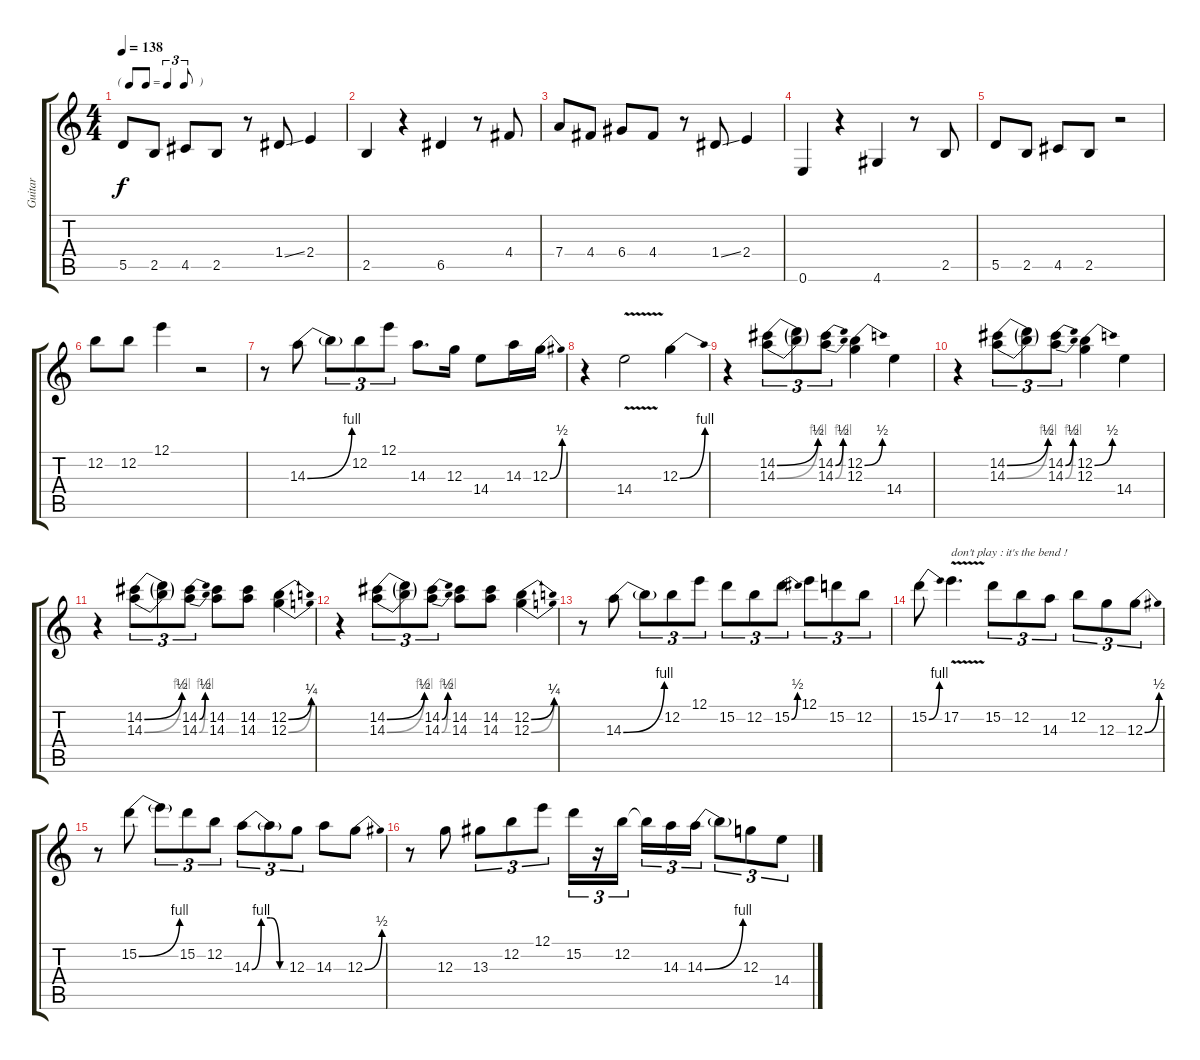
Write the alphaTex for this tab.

\track ("Guitar" "Guitar") {instrument distortionguitar}
\staff {score tabs}
\tuning (E4 B3 G3 D3 A2 E2) {hide}
\ts (4 4)
\tf triplet8th
\tempo 138
\clef g2
\ks c
5.5.8{dy f} 2.5.8 4.5.8 2.5.8 r.8 1.4{ss}.8 2.4.4 |
2.5.4 r.4 6.5.4 r.8 4.4.8 |
7.4.8 4.4.8 6.4.8 4.4.8 r.8 1.4{ss}.8 2.4.4 |
0.6.4 r.4 4.6.4 r.8 2.5.8 |
5.5.8 2.5.8 4.5.8 2.5.8 r.2 |
12.2.8 12.2.8 12.1.4 r.2 |
r.8 14.3{be (bend 0 0 60 4)}.8 14.3{t}.8{tu (3 2)} 12.2.8{tu (3 2)} 12.1.8{tu (3 2)} 14.3.8{d} 12.3.16 14.4.8 14.3.16 12.3{be (bend 0 0 60 2)}.16 |
r.4 14.4{v}.2 12.3{be (bend 0 0 60 4)}.4 |
r.4 (14.2{be (bend 0 0 60 2)} 14.3{be (bend 0 0 60 4)}).8{tu (3 2)} (14.2{t} 14.3{t}).8{tu (3 2)} (14.2{be (bend 0 0 60 2)} 14.3{be (bend 0 0 60 4)}).8{tu (3 2)} (12.2{be (bend 0 0 60 2)} 12.3).4 14.4.4 |
r.4 (14.2{be (bend 0 0 60 2)} 14.3{be (bend 0 0 60 4)}).8{tu (3 2)} (14.2{t} 14.3{t}).8{tu (3 2)} (14.2{be (bend 0 0 60 2)} 14.3{be (bend 0 0 60 4)}).8{tu (3 2)} (12.2{be (bend 0 0 60 2)} 12.3).4 14.4.4 |
r.4 (14.2{be (bend 0 0 60 2)} 14.3{be (bend 0 0 60 4)}).8{tu (3 2)} (14.2{t} 14.3{t}).8{tu (3 2)} (14.2{be (bend 0 0 60 2)} 14.3{be (bend 0 0 60 4)}).8{tu (3 2)} (14.2 14.3).8 (14.2 14.3).8 (12.2{be (bend 0 0 60 1)} 12.3{be (bend 0 0 60 1)}).4 |
r.4 (14.2{be (bend 0 0 60 2)} 14.3{be (bend 0 0 60 4)}).8{tu (3 2)} (14.2{t} 14.3{t}).8{tu (3 2)} (14.2{be (bend 0 0 60 2)} 14.3{be (bend 0 0 60 4)}).8{tu (3 2)} (14.2 14.3).8 (14.2 14.3).8 (12.2{be (bend 0 0 60 1)} 12.3{be (bend 0 0 60 1)}).4 |
r.8 14.3{be (bend 0 0 60 4)}.8 14.3{t}.8{tu (3 2)} 12.2.8{tu (3 2)} 12.1.8{tu (3 2)} 15.2.8{tu (3 2)} 12.2.8{tu (3 2)} 15.2{be (bend 0 0 60 2)}.8{tu (3 2)} 12.1.8{tu (3 2)} 15.2.8{tu (3 2)} 12.2.8{tu (3 2)} |
15.2{be (bend 0 0 60 4)}.8 17.2{v}.4{d txt "don't play : it's the bend !"} 15.2.8{tu (3 2)} 12.2.8{tu (3 2)} 14.3.8{tu (3 2)} 12.2.8{tu (3 2)} 12.3.8{tu (3 2)} 12.3{be (bend 0 0 60 2)}.8{tu (3 2)} |
r.8 15.2{be (bend 0 0 60 4)}.8 15.2{t}.8{tu (3 2)} 15.2.8{tu (3 2)} 12.2.8{tu (3 2)} 14.3{be (custom 0 0 15 4 30 4 45 0 60 0)}.8{tu (3 2)} 14.3{t}.8{tu (3 2)} 12.3.8{tu (3 2)} 14.3.8 12.3{be (bend 0 0 60 2)}.8 |
r.8 12.3.8 13.3.8{tu (3 2)} 12.2.8{tu (3 2)} 12.1.8{tu (3 2)} 15.2.16{tu (3 2)} r.16{tu (3 2)} 12.2.16{tu (3 2)} 12.2{t}.16{tu (3 2)} 14.3.16{tu (3 2)} 14.3{be (bend 0 0 60 4)}.16{tu (3 2)} 14.3{t}.8{tu (3 2)} 12.3.8{tu (3 2)} 14.4.8{tu (3 2)}
